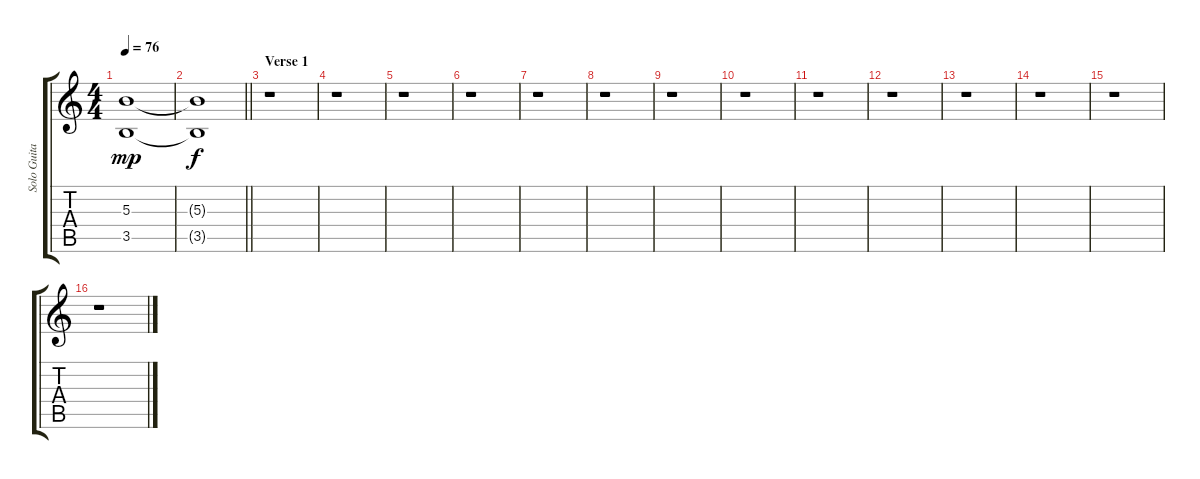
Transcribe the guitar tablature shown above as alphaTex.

\track ("Solo Guitar" "Solo Guita") {instrument overdrivenguitar}
\staff {score tabs}
\tuning (Eb4 Bb3 Gb3 Db3 Ab2 Eb2) {hide}
\ts (4 4)
\tempo 76
\clef g2
\ks c
(5.3 3.5).1{dy mp} |
\barLineRight lightlight
(5.3{t} 3.5{t}).1{dy f} |
\section ("" "Verse 1")
r.1 |
r.1 |
r.1 |
r.1 |
r.1 |
r.1 |
r.1 |
r.1 |
r.1 |
r.1 |
r.1 |
r.1 |
r.1 |
r.1
